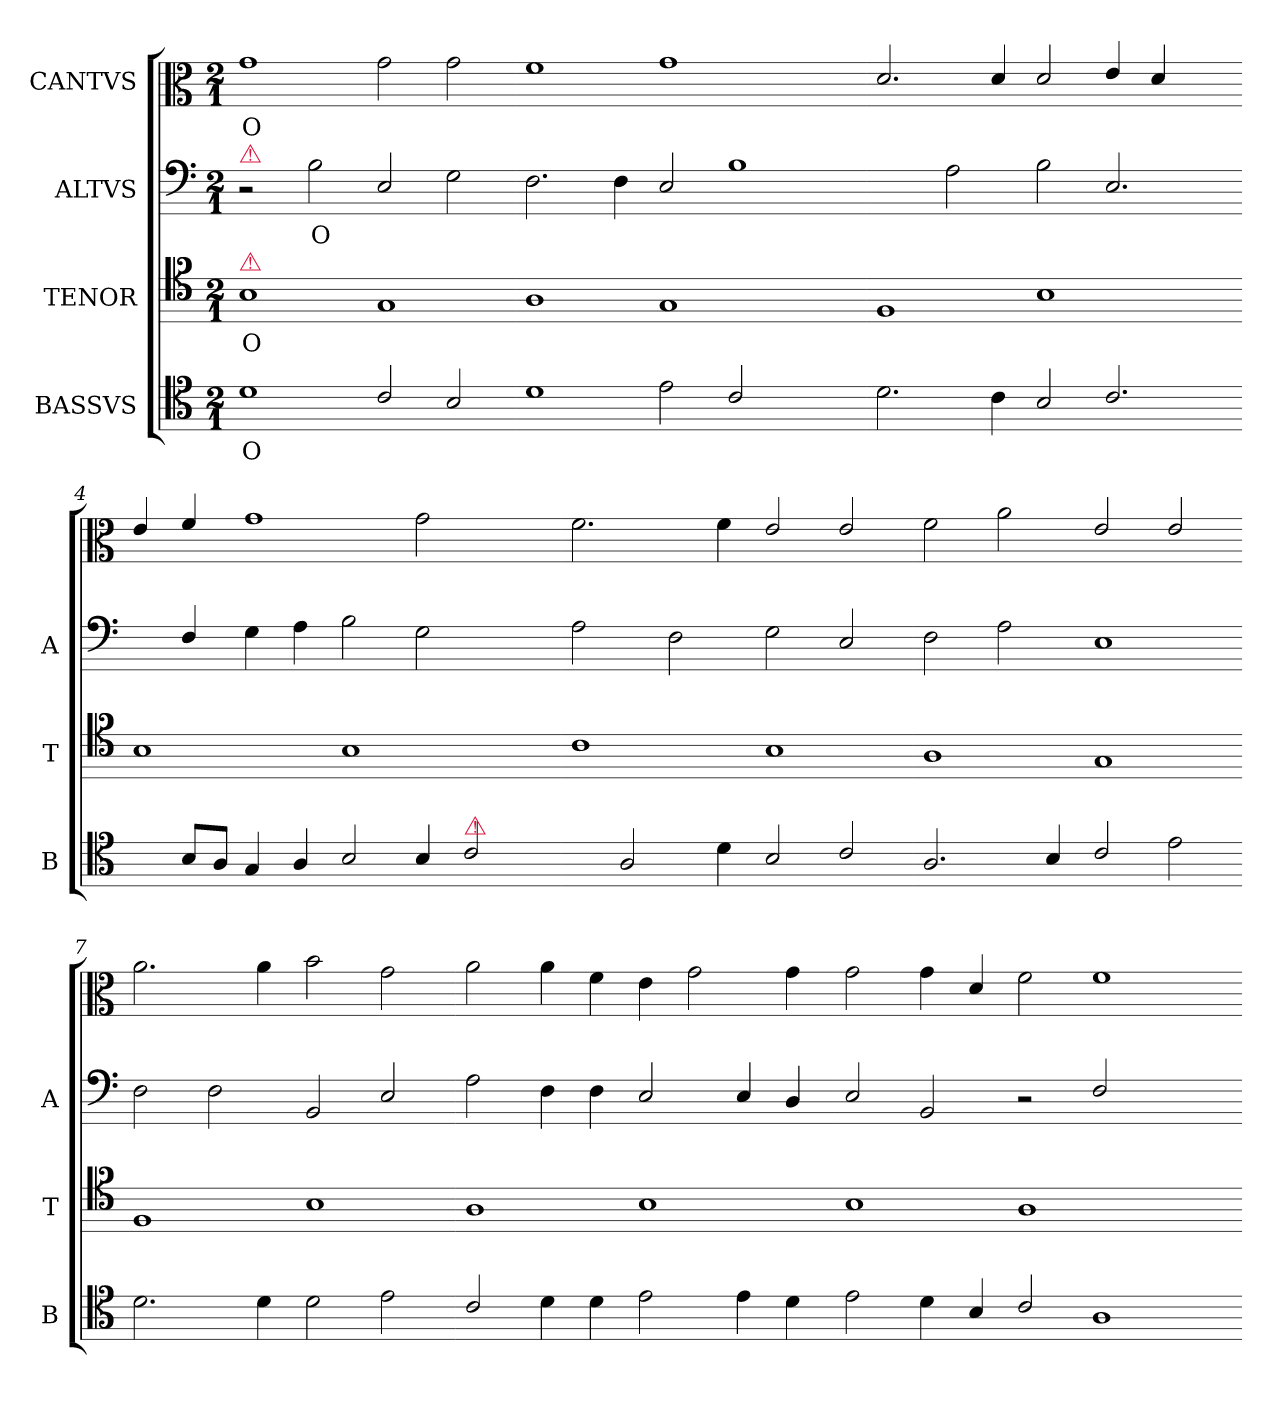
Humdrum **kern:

**kern	**text	**kern	**text	**kern	**text	**kern	**text
*part4	*part4	*part3	*part3	*part2	*part2	*part1	*part1
*staff4	*staff4	*staff3	*staff3	*staff2	*staff2	*staff1	*staff1
*I"BASSVS	*	*I"TENOR	*	*I"ALTVS	*	*I"CANTVS	*
*I'B	*	*I'T	*	*I'A	*	*	*
*clefC4	*	*clefC5	*	*clefF5	*	*clefC3	*
*k[]	*	*k[]	*	*k[]	*	*k[]	*
*G:mix	*	*G:mix	*	*G:mix	*	*G:mix	*
*M2/1	*	*M2/1	*	*M2/1	*	*M2/1	*
=1	=1	=1	=1	=1	=1	=1	=1
!	!	!	!	!LO:TX:a:color=crimson:t=⚠	!	!	!
!	!	!LO:TX:a:color=crimson:t=⚠	!	!	!	!	!
1d	O	1G	O	2r	.	1g	O
.	.	.	.	2G\	O	.	.
2c/	.	1E	.	2C/	.	2g\	.
2B/	.	.	.	2E\	.	2g\	.
=2-	=2-	=2-	=2-	=2-	=2-	=2-	=2-
1d	.	1F	.	2.D\	.	1f	.
.	.	.	.	4D\	.	.	.
2e\	.	1E	.	2C/	.	1g	.
2c/	.	.	.	1G\	.	.	.
2ryy	.	2ryy	.	.	.	2ryy	.
=3-	=3-	=3-	=3-	=3-	=3-	=3-	=3-
2.d\	.	1D	.	2ryy	.	2.d/	.
.	.	.	.	2F\	.	.	.
4c\	.	.	.	.	.	4d/	.
2B/	.	1G	.	2G\	.	2d/	.
2.c/	.	.	.	2.C/	.	4e/	.
.	.	.	.	.	.	4d/	.
.	.	4ryy	.	.	.	4ryy	.
=4-	=4-	=4-	=4-	=4-	=4-	=4-	=4-
4ryy	.	1G	.	4ryy	.	4e/	.
8B/L	.	.	.	4D/	.	4f/	.
8A/J	.	.	.	.	.	.	.
4G/	.	.	.	4E\	.	1g	.
4A/	.	.	.	4F\	.	.	.
2B/	.	1G	.	2G\	.	.	.
4B/	.	.	.	2E\	.	2g\	.
!LO:TX:a:color=crimson:t=⚠	!	!	!	!	!	!	!
2c/	.	.	.	.	.	.	.
.	.	4ryy	.	4ryy	.	4ryy	.
=5-	=5-	=5-	=5-	=5-	=5-	=5-	=5-
4ryy	.	1A	.	2F\	.	2.f\	.
2A/	.	.	.	.	.	.	.
.	.	.	.	2D\	.	.	.
4d\	.	.	.	.	.	4f\	.
2B/	.	1G	.	2E\	.	2e/	.
2c/	.	.	.	2C/	.	2e/	.
=6-	=6-	=6-	=6-	=6-	=6-	=6-	=6-
2.A/	.	1F	.	2D\	.	2f\	.
.	.	.	.	2F\	.	2a\	.
4B/	.	.	.	.	.	.	.
2c/	.	1E	.	1C	.	2e/	.
2e\	.	.	.	.	.	2e/	.
=7-	=7-	=7-	=7-	=7-	=7-	=7-	=7-
2.d\	.	1D	.	2D\	.	2.a\	.
.	.	.	.	2D\	.	.	.
4d\	.	.	.	.	.	4a\	.
2d\	.	1G	.	2GG/	.	2b\	.
2e\	.	.	.	2C/	.	2g\	.
=8-	=8-	=8-	=8-	=8-	=8-	=8-	=8-
2c/	.	1F	.	2F\	.	2a\	.
4d\	.	.	.	4D\	.	4a\	.
4d\	.	.	.	4D\	.	4f\	.
2e\	.	1G	.	2C/	.	4e\	.
.	.	.	.	.	.	2g\	.
4e\	.	.	.	4C/	.	.	.
4d\	.	.	.	4BB/	.	4g\	.
=9-	=9-	=9-	=9-	=9-	=9-	=9-	=9-
2e\	.	1G	.	2C/	.	2g\	.
4d\	.	.	.	2GG/	.	4g\	.
4B/	.	.	.	.	.	4d/	.
2c/	.	1F	.	2r	.	2f\	.
1A/	.	.	.	2D/	.	1f\	.
.	.	2ryy	.	2ryy	.	.	.
=-	=-	=-	=-	=-	=-	=-	=-
*-	*-	*-	*-	*-	*-	*-	*-
